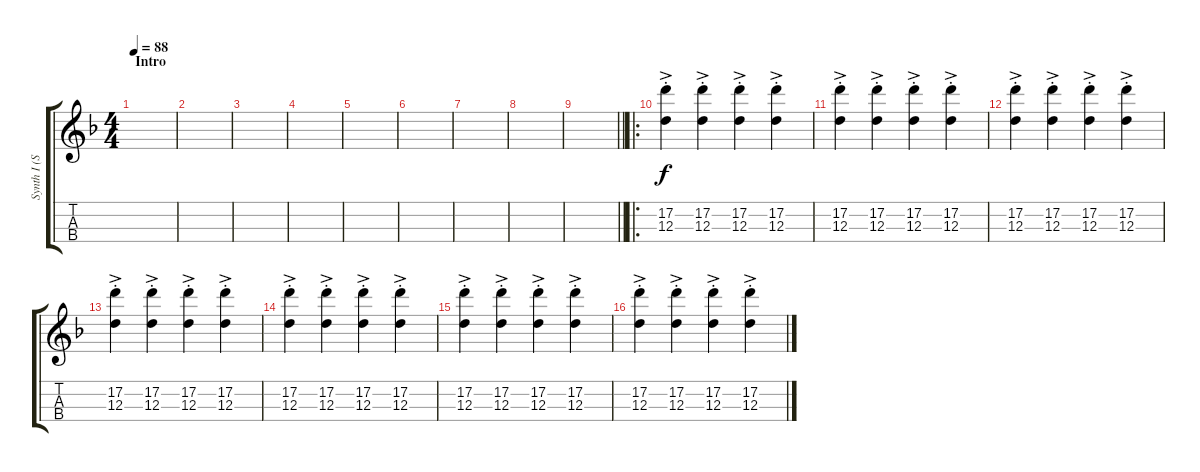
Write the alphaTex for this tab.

\track ("Synth I (Strings DS)" "Synth I (S") {instrument stringensemble2}
\staff {score tabs}
\tuning (E5 A4 D4 G3) {hide}
\ts (4 4)
\section ("" "Intro")
\tempo 88
\clef g2
\ks dminor
|
|
|
|
|
|
|
|
\barLineRight lightlight
|
\ro
\section ("" "")
(17.2{ac st} 12.3{ac st}).4 (17.2{ac st} 12.3{ac st}).4 (17.2{ac st} 12.3{ac st}).4 (17.2{ac st} 12.3{ac st}).4 |
(17.2{ac st} 12.3{ac st}).4 (17.2{ac st} 12.3{ac st}).4 (17.2{ac st} 12.3{ac st}).4 (17.2{ac st} 12.3{ac st}).4 |
(17.2{ac st} 12.3{ac st}).4 (17.2{ac st} 12.3{ac st}).4 (17.2{ac st} 12.3{ac st}).4 (17.2{ac st} 12.3{ac st}).4 |
(17.2{ac st} 12.3{ac st}).4 (17.2{ac st} 12.3{ac st}).4 (17.2{ac st} 12.3{ac st}).4 (17.2{ac st} 12.3{ac st}).4 |
(17.2{ac st} 12.3{ac st}).4 (17.2{ac st} 12.3{ac st}).4 (17.2{ac st} 12.3{ac st}).4 (17.2{ac st} 12.3{ac st}).4 |
(17.2{ac st} 12.3{ac st}).4 (17.2{ac st} 12.3{ac st}).4 (17.2{ac st} 12.3{ac st}).4 (17.2{ac st} 12.3{ac st}).4 |
(17.2{ac st} 12.3{ac st}).4 (17.2{ac st} 12.3{ac st}).4 (17.2{ac st} 12.3{ac st}).4 (17.2{ac st} 12.3{ac st}).4
